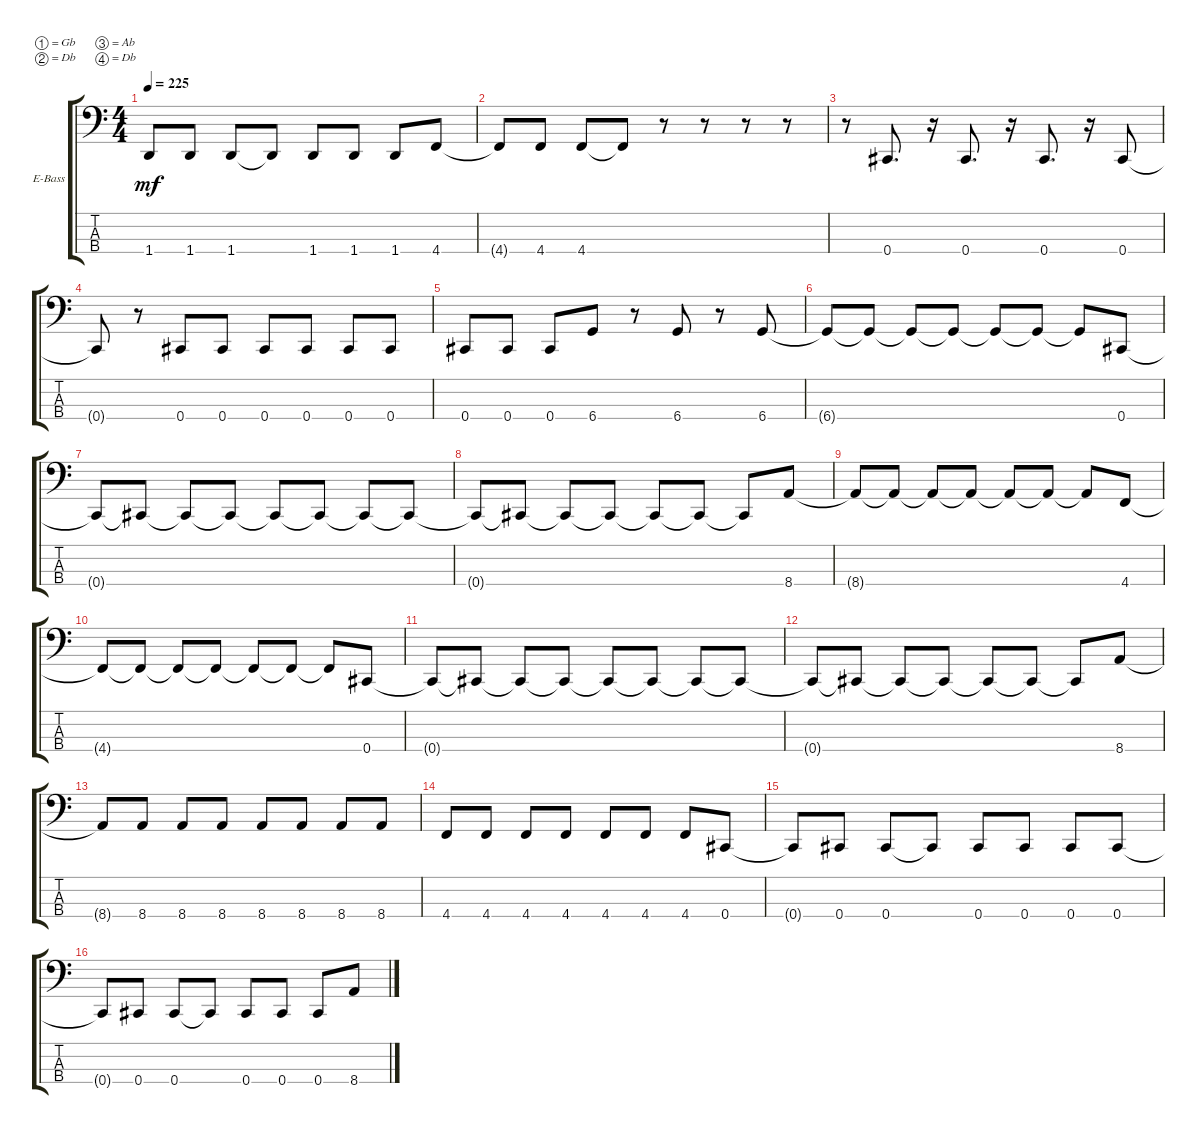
\bracketExtendMode groupsimilarinstruments
\firstSystemTrackNameOrientation horizontal
\otherSystemsTrackNameOrientation horizontal
\track ("Electric Bass" "E-Bass") {instrument electricbassfinger}
\staff {score tabs}
\tuning (Gb2 Db2 Ab1 Db1)
\ts (4 4)
\tempo 225
\clef f4
\ks c
1.4{t}.8{dy mf} 1.4.8 1.4.8 1.4{t}.8 1.4.8 1.4.8 1.4.8 4.4.8 |
4.4{t}.8 4.4.8 4.4.8 4.4{t}.8 r.8 r.8 r.8 r.8 |
r.8 0.4.8{d} r.16 0.4.8{d} r.16 0.4.8{d} r.16 0.4.8 |
0.4{t}.8 r.8 0.4.8 0.4.8 0.4.8 0.4.8 0.4.8 0.4.8 |
0.4.8 0.4.8 0.4.8 6.4.8 r.8 6.4.8 r.8 6.4.8 |
6.4{t}.8 6.4{t}.8 6.4{t}.8 6.4{t}.8 6.4{t}.8 6.4{t}.8 6.4{t}.8 0.4.8 |
0.4{t}.8 0.4{t}.8 0.4{t}.8 0.4{t}.8 0.4{t}.8 0.4{t}.8 0.4{t}.8 0.4{t}.8 |
0.4{t}.8 0.4{t}.8 0.4{t}.8 0.4{t}.8 0.4{t}.8 0.4{t}.8 0.4{t}.8 8.4.8 |
8.4{t}.8 8.4{t}.8 8.4{t}.8 8.4{t}.8 8.4{t}.8 8.4{t}.8 8.4{t}.8 4.4.8 |
4.4{t}.8 4.4{t}.8 4.4{t}.8 4.4{t}.8 4.4{t}.8 4.4{t}.8 4.4{t}.8 0.4.8 |
0.4{t}.8 0.4{t}.8 0.4{t}.8 0.4{t}.8 0.4{t}.8 0.4{t}.8 0.4{t}.8 0.4{t}.8 |
0.4{t}.8 0.4{t}.8 0.4{t}.8 0.4{t}.8 0.4{t}.8 0.4{t}.8 0.4{t}.8 8.4.8 |
8.4{t}.8 8.4.8 8.4.8 8.4.8 8.4.8 8.4.8 8.4.8 8.4.8 |
4.4.8 4.4.8 4.4.8 4.4.8 4.4.8 4.4.8 4.4.8 0.4.8 |
0.4{t}.8 0.4.8 0.4.8 0.4{t}.8 0.4.8 0.4.8 0.4.8 0.4.8 |
0.4{t}.8 0.4.8 0.4.8 0.4{t}.8 0.4.8 0.4.8 0.4.8 8.4.8
